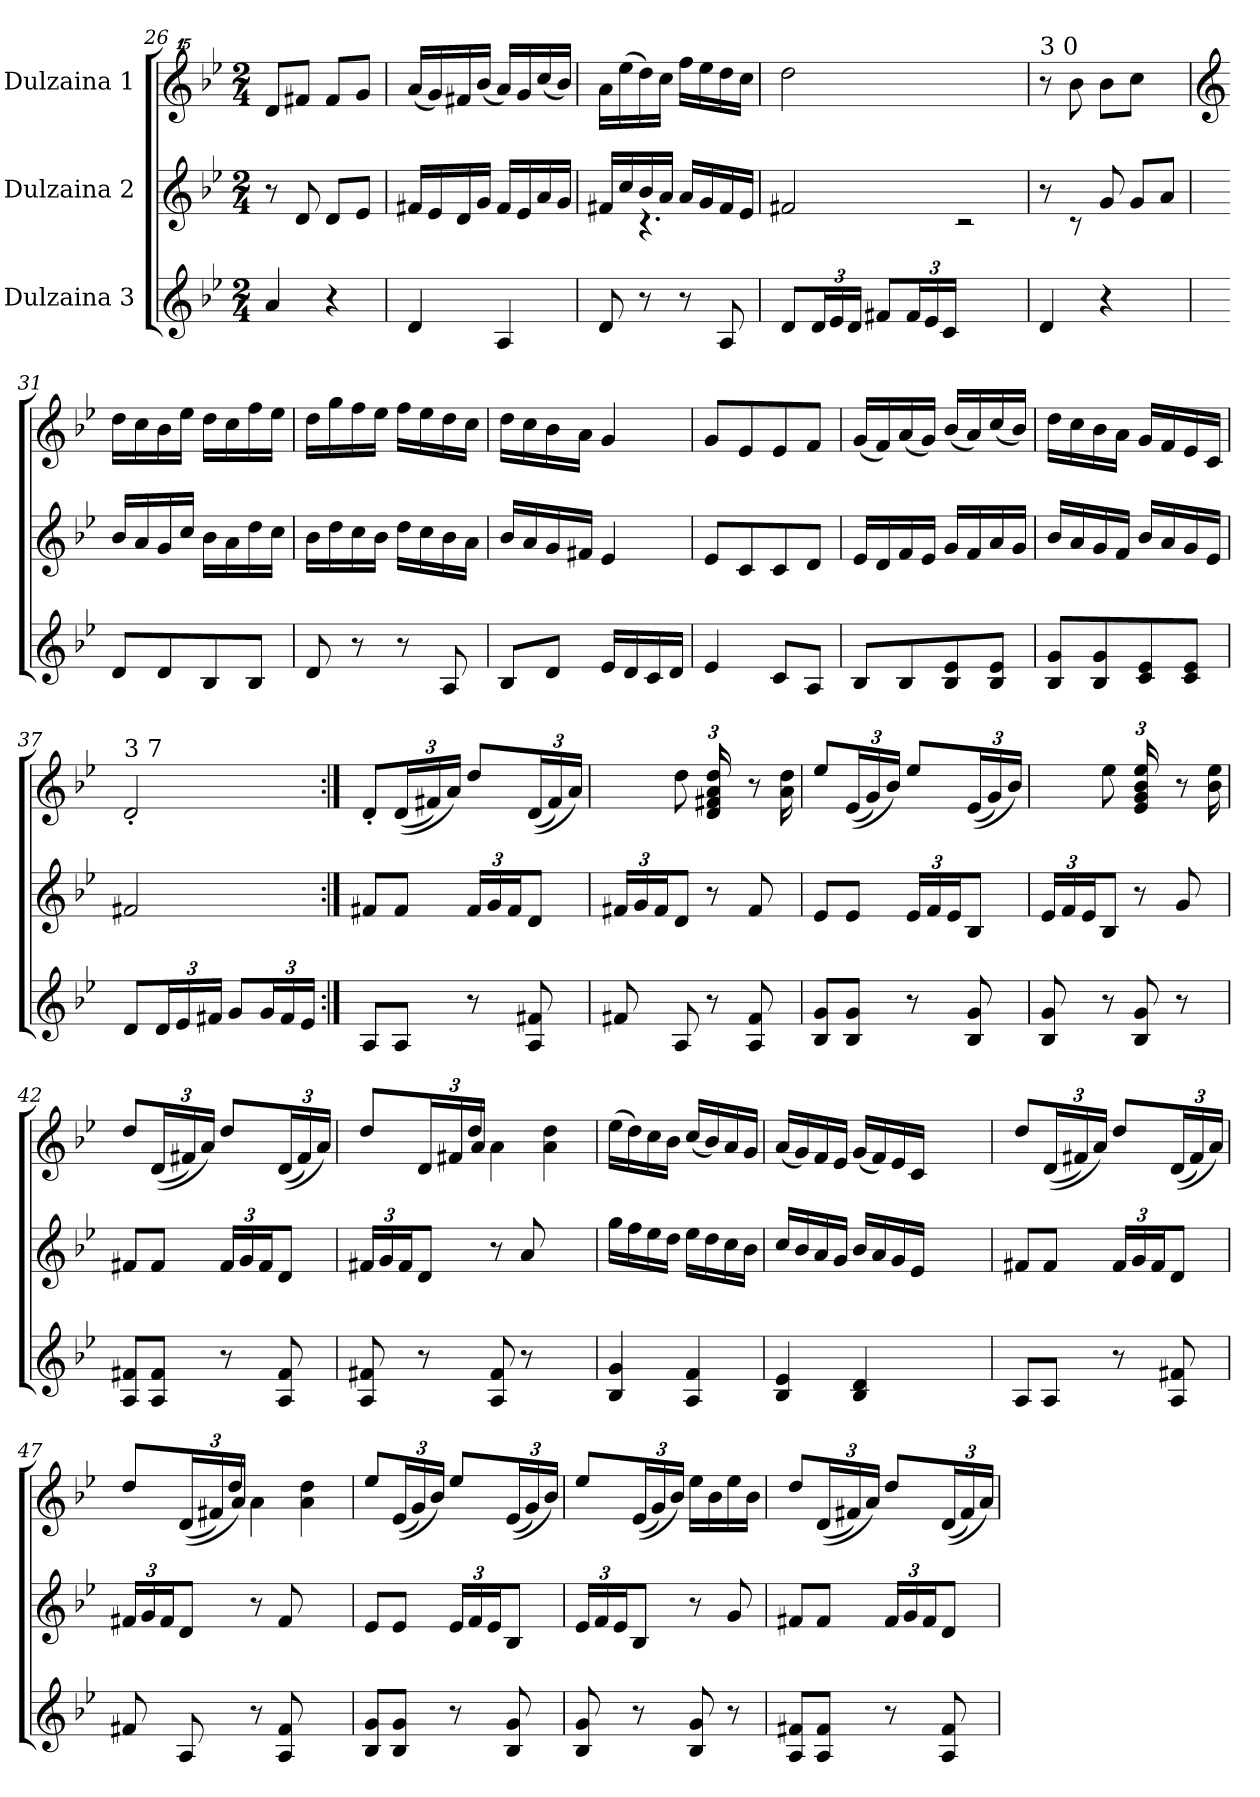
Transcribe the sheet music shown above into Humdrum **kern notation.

**kern	**kern	**kern
*part3	*part2	*part1
*staff3	*staff2	*staff1
*I"Dulzaina 3	*I"Dulzaina 2	*I"Dulzaina 1
*clefG2	*clefG2	*clefG^^2
*k[b-e-]	*k[b-e-]	*k[b-e-]
*B-:	*B-:	*B-:
*M2/4	*M2/4	*M2/4
=26	=26	=26
4a/	8r	8ddd/L
.	8d/	8fff#X/J
4r	8d/L	8fff#/L
.	8e-/J	8ggg/J
=27	=27	=27
4d/	16f#X/LL	(<16aaa/LL
.	16e-/	16ggg/)
.	16d/	16fff#X/
.	16g/JJ	(<16bbb-/JJ
4A/	16f#/LL	16aaa/LL)
.	16e-/	16ggg/
.	16a/	(<16cccc/
.	16g/JJ	16bbb-/JJ)
=28	=28	=28
*	*^	*
8d/	16f#X/LL	8ryy	16aaa\LL
.	16cc/	.	(>16eeee-\
8r	16b-/	4.rc	16dddd\)
.	16a/JJ	.	16cccc\JJ
8r	16a/LL	.	16ffff\LL
.	16g/	.	16eeee-\
8A/	16f#/	.	16dddd\
.	16e-/JJ	.	16cccc\JJ
*	*v	*v	*
=29	=29	=29
8d/L	2f#X/	2dddd\
*Xbrackettup	*	*
24d/L	.	.
24e-/	.	.
24d/JJ	.	.
8f#X/L	.	.
24f#/L	.	.
24e-/	.	.
24c/JJ	.	.
2ryy	2rc	2ryy
=30	=30	=30
!	!	!LO:TX:a:t=3 0
4d/	8r	8r
.	8rc	8bbb-\
4r	8g/	8bbb-\L
.	8g/L	8cccc\J
8ryy	8a/J	8ryy
=31	=31	=31
*	*	*clefG2
8d/L	16b-/LL	16dd\LL
.	16a/	16cc\
8d/	16g/	16b-\
.	16cc/JJ	16ee-\JJ
8B-/	16b-\LL	16dd\LL
.	16a\	16cc\
8B-/J	16dd\	16ff\
.	16cc\JJ	16ee-\JJ
!!LO:LB:g=z
=32	=32	=32
8d/	16b-\LL	16dd\LL
.	16dd\	16gg\
8r	16cc\	16ff\
.	16b-\JJ	16ee-\JJ
8r	16dd\LL	16ff\LL
.	16cc\	16ee-\
8A/	16b-\	16dd\
.	16a\JJ	16cc\JJ
=33	=33	=33
8B-/L	16b-/LL	16dd\LL
.	16a/	16cc\
8d/J	16g/	16b-\
.	16f#X/JJ	16a\JJ
16e-/LL	4e-/	4g/
16d/	.	.
16c/	.	.
16d/JJ	.	.
=34	=34	=34
4e-/	8e-/L	8g/L
.	8c/	8e-/
8c/L	8c/	8e-/
8A/J	8d/J	8f/J
=35	=35	=35
8B-/L	16e-/LL	(<16g/LL
.	16d/	16f/)
8B-/	16f/	(<16a/
.	16e-/JJ	16g/JJ)
8B-/ 8e-/	16g/LL	(<16b-/LL
.	16f/	16a/)
8B-/ 8e-/J	16a/	(<16cc/
.	16g/JJ	16b-/JJ)
=36	=36	=36
8B-/ 8g/L	16b-/LL	16dd\LL
.	16a/	16cc\
8B-/ 8g/	16g/	16b-\
.	16f/JJ	16a\JJ
8c/ 8e-/	16b-/LL	16g/LL
.	16a/	16f/
8c/ 8e-/J	16g/	16e-/
.	16e-/JJ	16c/JJ
=37	=37	=37
!	!	!LO:TX:a:t=3 7
8d/L	2f#X/	2d'/
24d/L	.	.
24e-/	.	.
24f#X/JJ	.	.
8g/L	.	.
24g/L	.	.
24f#/	.	.
24e-/JJ	.	.
=38:|!	=38:|!	=38:|!
8A/L	8f#X/L	8d'/L
*	*	*Xbrackettup
8A/J	8f#/J	(<(<24d/L
.	.	24f#X/)
.	.	24a/JJ)
*	*Xbrackettup	*
8r	24f#/LL	8dd/L
.	24g/	.
.	24f#/J	.
8A/ 8f#X/	8d/J	(<(<24d/L
.	.	24f#/)
.	.	24a/JJ)
!!LO:PB:g=z
=39	=39	=39
8f#X/	24f#X/LL	8ryy
.	24g/	.
.	24f#/J	.
8A/	8d/J	8dd\
8r	8r	24d/ 24f#X/ 24a/ 24dd/
!	!	!LO:N:vis=16..
.	.	12ryy
8A/ 8f#/	8f#/	8r
16ryy	16ryy	16a\ 16dd\
=40	=40	=40
8B-/ 8g/L	8e-/L	8ee-/L
8B-/ 8g/J	8e-/J	(<(<24e-/L
.	.	24g/)
.	.	24b-/JJ)
8r	24e-/LL	8ee-/L
.	24f/	.
.	24e-/J	.
8B-/ 8g/	8B-/J	(<(<24e-/L
.	.	24g/)
.	.	24b-/JJ)
=41	=41	=41
8B-/ 8g/	24e-/LL	8ryy
.	24f/	.
.	24e-/J	.
8r	8B-/J	8ee-\
8B-/ 8g/	8r	24e-/ 24g/ 24b-/ 24ee-/
!	!	!LO:N:vis=16..
.	.	12ryy
8r	8g/	8r
16ryy	16ryy	16b-\ 16ee-\
=42	=42	=42
8A/ 8f#X/L	8f#X/L	8dd/L
8A/ 8f#/J	8f#/J	(<(<24d/L
.	.	24f#X/)
.	.	24a/JJ)
8r	24f#/LL	8dd/L
.	24g/	.
.	24f#/J	.
8A/ 8f#/	8d/J	(<(<24d/L
.	.	24f#/)
.	.	24a/JJ)
=43	=43	=43
*	*	*^
8A/ 8f#X/	24f#X/LL	8dd/L	24%5ryy
.	24g/	.	.
.	24f#/J	.	.
8r	8d/J	24d/L	.
.	.	24f#X/	.
.	.	24a/JJ	4dd/
8A/ 8f#/	8r	4a\	.
8r	8a/	.	.
.	.	.	4a\ 4dd\
24%5ryy	24%5ryy	24%5ryy	.
*	*	*v	*v
=44	=44	=44
4B-/ 4g/	16gg\LL	(>16ee-\LL
.	16ff\	16dd\)
.	16ee-\	16cc\
.	16dd\JJ	16b-\JJ
4A/ 4f/	16ee-\LL	(<16cc/LL
.	16dd\	16b-/)
.	16cc\	16a/
.	16b-\JJ	16g/JJ
!!LO:LB:g=z
=45	=45	=45
4B-/ 4e-/	16cc/LL	(<16a/LL
.	16b-/	16g/)
.	16a/	16f/
.	16g/JJ	16e-/JJ
4B-/ 4d/	16b-/LL	(<16g/LL
.	16a/	16f/)
.	16g/	16e-/
.	16e-/JJ	16c/JJ
4ryy	4ryy	4ryy
16ryy	16ryy	16ryy
=46	=46	=46
8A/L	8f#X/L	8dd/L
8A/J	8f#/J	(<(<24d/L
.	.	24f#X/)
.	.	24a/JJ)
8r	24f#/LL	8dd/L
.	24g/	.
.	24f#/J	.
8A/ 8f#X/	8d/J	(<(<24d/L
.	.	24f#/)
.	.	24a/JJ)
=47	=47	=47
*	*	*^
8f#X/	24f#X/LL	8dd/L	24%5ryy
.	24g/	.	.
.	24f#/J	.	.
8A/	8d/J	(<(<24d/L	.
.	.	24f#X/)	.
.	.	24a/JJ)	4dd/
8r	8r	4a\	.
8A/ 8f#/	8f#/	.	.
.	.	.	4a\ 4dd\
24%5ryy	24%5ryy	24%5ryy	.
*	*	*v	*v
=48	=48	=48
8B-/ 8g/L	8e-/L	8ee-/L
8B-/ 8g/J	8e-/J	(<(<24e-/L
.	.	24g/)
.	.	24b-/JJ)
8r	24e-/LL	8ee-/L
.	24f/	.
.	24e-/J	.
8B-/ 8g/	8B-/J	(<(<24e-/L
.	.	24g/)
.	.	24b-/JJ)
=49	=49	=49
8B-/ 8g/	24e-/LL	8ee-/L
.	24f/	.
.	24e-/J	.
8r	8B-/J	(<(<24e-/L
.	.	24g/)
.	.	24b-/JJ)
8B-/ 8g/	8r	16ee-\LL
.	.	16b-\
8r	8g/	16ee-\
.	.	16b-\JJ
=50	=50	=50
8A/ 8f#X/L	8f#X/L	8dd/L
8A/ 8f#/J	8f#/J	(<(<24d/L
.	.	24f#X/)
.	.	24a/JJ)
8r	24f#/LL	8dd/L
.	24g/	.
.	24f#/J	.
8A/ 8f#/	8d/J	(<(<24d/L
.	.	24f#/)
.	.	24a/JJ)
=	=	=
*-	*-	*-
